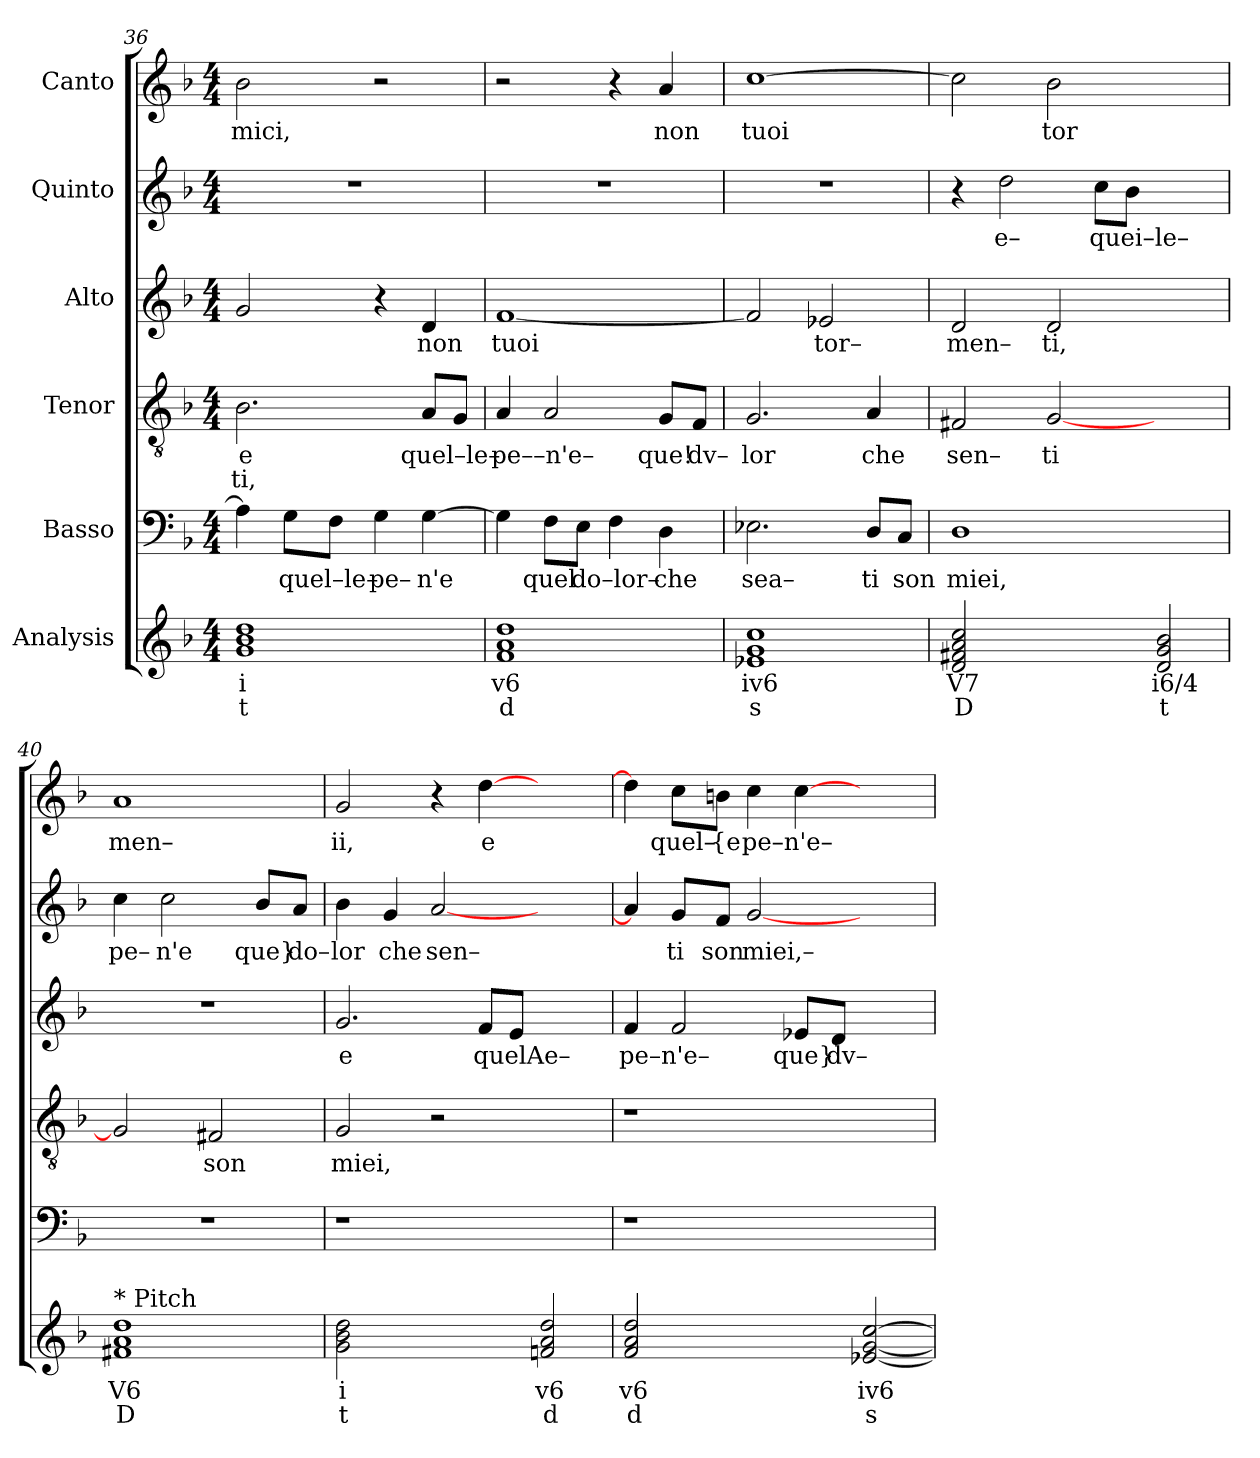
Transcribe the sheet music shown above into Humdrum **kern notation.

**kern	**text	**text	**kern	**text	**kern	**text	**text	**kern	**text	**kern	**text	**kern	**text
*part6	*part6	*part6	*part5	*part5	*part4	*part4	*part4	*part3	*part3	*part2	*part2	*part1	*part1
*staff6	*staff6	*staff6	*staff5	*staff5	*staff4	*staff4	*staff4	*staff3	*staff3	*staff2	*staff2	*staff1	*staff1
*I"Analysis	*	*	*I"Basso	*	*I"Tenor	*	*	*I"Alto	*	*I"Quinto	*	*I"Canto	*
*	*	*	*clefF4	*	*clefGv2	*	*	*clefG2	*	*clefG2	*	*clefG2	*
*k[b-]	*	*	*k[b-]	*	*k[b-]	*	*	*k[b-]	*	*k[b-]	*	*k[b-]	*
*	*	*	*F:	*	*F:	*	*	*F:	*	*F:	*	*F:	*
*M4/4	*	*	*M4/4	*	*M4/4	*	*	*M4/4	*	*M4/4	*	*M4/4	*
=36	=36	=36	=36	=36	=36	=36	=36	=36	=36	=36	=36	=36	=36
!	!	!	!	!	!	!LO:LY:b	!LO:LY:b	!	!	!	!	!	!
!	!	!	!	!	!	!	!	!	!	!	!	!	!LO:LY:b
1g 1b- 1dd	i	t	4A\]	.	2.B-\	e	ti,	2g/	.	1r	.	2b-\	mici,
!	!	!	!	!LO:LY:b	!	!	!	!	!	!	!	!	!
.	.	.	8G\L	quel–le–	.	.	.	.	.	.	.	.	.
.	.	.	8F\J	.	.	.	.	.	.	.	.	.	.
!	!	!	!	!LO:LY:b	!	!	!	!	!	!	!	!	!
.	.	.	4G\	pe–	.	.	.	4r	.	.	.	2r	.
!	!	!	!	!LO:LY:b	!	!	!	!	!	!	!	!	!
!	!	!	!	!	!	!LO:LY:b	!	!	!	!	!	!	!
!	!	!	!	!	!	!	!	!	!LO:LY:b	!	!	!	!
.	.	.	[4G\	n'e	8A/L	quel–le–	.	4d/	non	.	.	.	.
.	.	.	.	.	8G/J	.	.	.	.	.	.	.	.
=37	=37	=37	=37	=37	=37	=37	=37	=37	=37	=37	=37	=37	=37
!	!	!	!	!	!	!LO:LY:b	!	!	!	!	!	!	!
!	!	!	!	!	!	!	!	!	!LO:LY:b	!	!	!	!
1f 1a 1dd	v6	d	4G\]	.	4A/	pe––n'e–	.	[1f	tuoi	1r	.	2r	.
!	!	!	!	!LO:LY:b	!	!	!	!	!	!	!	!	!
.	.	.	8F\L	quel	2A/	.	.	.	.	.	.	.	.
!	!	!	!	!LO:LY:b	!	!	!	!	!	!	!	!	!
.	.	.	8E\J	do–lor–	.	.	.	.	.	.	.	.	.
.	.	.	4F\	.	.	.	.	.	.	.	.	4r	.
!	!	!	!	!LO:LY:b	!	!	!	!	!	!	!	!	!
!	!	!	!	!	!	!LO:LY:b	!	!	!	!	!	!	!
!	!	!	!	!	!	!	!	!	!	!	!	!	!LO:LY:b
.	.	.	4D\	che	8G/L	que!	.	.	.	.	.	4a/	non
!	!	!	!	!	!	!LO:LY:b	!	!	!	!	!	!	!
.	.	.	.	.	8F/J	dv–	.	.	.	.	.	.	.
=38	=38	=38	=38	=38	=38	=38	=38	=38	=38	=38	=38	=38	=38
!	!	!	!	!LO:LY:b	!	!	!	!	!	!	!	!	!
!	!	!	!	!	!	!LO:LY:b	!	!	!	!	!	!	!
!	!	!	!	!	!	!	!	!	!	!	!	!	!LO:LY:b
1e-X 1g 1cc	iv6	s	2.E-X\	sea–	2.G/	lor	.	2f/]	.	1r	.	[1cc	tuoi
!	!	!	!	!	!	!	!	!	!LO:LY:b	!	!	!	!
.	.	.	.	.	.	.	.	2e-X/	tor–	.	.	.	.
!	!	!	!	!LO:LY:b	!	!	!	!	!	!	!	!	!
!	!	!	!	!	!	!LO:LY:b	!	!	!	!	!	!	!
.	.	.	8D/L	ti	4A/	che	.	.	.	.	.	.	.
!	!	!	!	!LO:LY:b	!	!	!	!	!	!	!	!	!
.	.	.	8C/J	son	.	.	.	.	.	.	.	.	.
=39	=39	=39	=39	=39	=39	=39	=39	=39	=39	=39	=39	=39	=39
!	!	!	!	!LO:LY:b	!	!	!	!	!	!	!	!	!
!	!	!	!	!	!	!LO:LY:b	!	!	!	!	!	!	!
!	!	!	!	!	!	!	!	!	!LO:LY:b	!	!	!	!
2d 2f#X 2a 2cc	V7	D	1D	miei,	2F#X/	sen–	.	2d/	men–	4r	.	2cc\]	.
!	!	!	!	!	!	!	!	!	!	!	!LO:LY:b	!	!
.	.	.	.	.	.	.	.	.	.	2dd\	e–	.	.
!	!	!	!	!	!	!LO:LY:b	!	!	!	!	!	!	!
!	!	!	!	!	!	!	!	!	!LO:LY:b	!	!	!	!
!	!	!	!	!	!	!	!	!	!	!	!	!	!LO:LY:b
2ryy	.	.	.	.	[2G/	ti	.	2d/	ti,	.	.	2b-\	tor
!	!	!	!	!	!	!	!	!	!	!	!LO:LY:b	!	!
.	.	.	.	.	.	.	.	.	.	8cc\L	quei–le–	.	.
.	.	.	.	.	.	.	.	.	.	8b-\J	.	.	.
2d 2g 2b-	i6/4	t	2ryy	.	2ryy	.	.	2ryy	.	2ryy	.	2ryy	.
=40	=40	=40	=40	=40	=40	=40	=40	=40	=40	=40	=40	=40	=40
!	!	!	!	!	!	!	!	!	!	!	!LO:LY:b	!	!
!LO:TX:a:t=* Pitch	!	!	!	!	!	!	!	!	!	!	!	!	!
!	!	!	!	!	!	!	!	!	!	!	!	!	!LO:LY:b
1f#X 1a 1dd	V6	D	1r	.	2G/]	.	.	1r	.	4cc\	pe–	1a	men–
!	!	!	!	!	!	!	!	!	!	!	!LO:LY:b	!	!
.	.	.	.	.	.	.	.	.	.	2cc\	n'e	.	.
!	!	!	!	!	!	!LO:LY:b	!	!	!	!	!	!	!
.	.	.	.	.	2F#X/	son	.	.	.	.	.	.	.
!	!	!	!	!	!	!	!	!	!	!	!LO:LY:b	!	!
.	.	.	.	.	.	.	.	.	.	8b-/L	que}	.	.
!	!	!	!	!	!	!	!	!	!	!	!LO:LY:b	!	!
.	.	.	.	.	.	.	.	.	.	8a/J	do–	.	.
=41	=41	=41	=41	=41	=41	=41	=41	=41	=41	=41	=41	=41	=41
!	!	!	!	!	!	!LO:LY:b	!	!	!	!	!	!	!
!	!	!	!	!	!	!	!	!	!LO:LY:b	!	!	!	!
!	!	!	!	!	!	!	!	!	!	!	!LO:LY:b	!	!
!	!	!	!	!	!	!	!	!	!	!	!	!	!LO:LY:b
2g 2b- 2dd	i	t	1r	.	2G/	miei,	.	2.g/	e	4b-\	lor	2g/	ii,
!	!	!	!	!	!	!	!	!	!	!	!LO:LY:b	!	!
.	.	.	.	.	.	.	.	.	.	4g/	che	.	.
!	!	!	!	!	!	!	!	!	!	!	!LO:LY:b	!	!
2ryy	.	.	.	.	2r	.	.	.	.	[2a/	sen–	4r	.
!	!	!	!	!	!	!	!	!	!LO:LY:b	!	!	!	!
!	!	!	!	!	!	!	!	!	!	!	!	!	!LO:LY:b
.	.	.	.	.	.	.	.	8f/L	quelAe–	.	.	[4dd\	e
.	.	.	.	.	.	.	.	8e/J	.	.	.	.	.
2fn 2a 2dd	v6	d	2ryy	.	2ryy	.	.	2ryy	.	2ryy	.	2ryy	.
=42	=42	=42	=42	=42	=42	=42	=42	=42	=42	=42	=42	=42	=42
!	!	!	!	!	!	!	!	!	!LO:LY:b	!	!	!	!
2f 2a 2dd	v6	d	1r	.	1r	.	.	4f/	pe–n'e–	4a/]	.	4dd\]	.
!	!	!	!	!	!	!	!	!	!	!	!LO:LY:b	!	!
!	!	!	!	!	!	!	!	!	!	!	!	!	!LO:LY:b
.	.	.	.	.	.	.	.	2f/	.	8g/L	ti	8cc\L	quel–
!	!	!	!	!	!	!	!	!	!	!	!LO:LY:b	!	!
!	!	!	!	!	!	!	!	!	!	!	!	!	!LO:LY:b
.	.	.	.	.	.	.	.	.	.	8f/J	son	8bn\J	{e
!	!	!	!	!	!	!	!	!	!	!	!LO:LY:b	!	!
!	!	!	!	!	!	!	!	!	!	!	!	!	!LO:LY:b
2ryy	.	.	.	.	.	.	.	.	.	[2g/	miei,–	4cc\	pe–n'e–
!	!	!	!	!	!	!	!	!	!LO:LY:b	!	!	!	!
.	.	.	.	.	.	.	.	8e-X/L	que}	.	.	[4cc\	.
!	!	!	!	!	!	!	!	!	!LO:LY:b	!	!	!	!
.	.	.	.	.	.	.	.	8d/J	dv–	.	.	.	.
[2e-X [2g [2cc	iv6	s	2ryy	.	2ryy	.	.	2ryy	.	2ryy	.	2ryy	.
=	=	=	=	=	=	=	=	=	=	=	=	=	=
*-	*-	*-	*-	*-	*-	*-	*-	*-	*-	*-	*-	*-	*-
